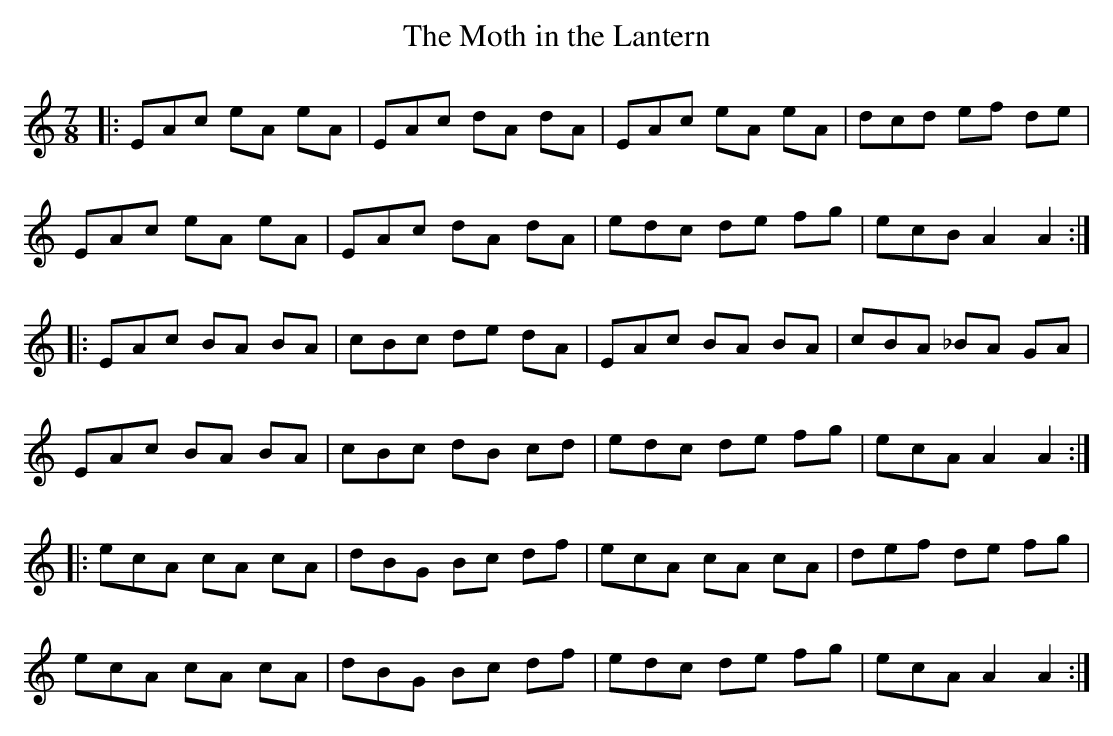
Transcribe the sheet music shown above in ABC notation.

X:1
T:The Moth in the Lantern
M:7/8
L:1/8
K:Amin
|: EAc eA eA | EAc dA dA | EAc eA eA | dcd ef de |
EAc eA eA | EAc dA dA | edc de fg | ecB A2 A2 ::
EAc BA BA | cBc de dA | EAc BA BA | cBA _BA GA |
EAc BA BA | cBc dB cd | edc de fg | ecA A2 A2 ::
ecA cA cA | dBG Bc df | ecA cA cA | def de fg |
ecA cA cA | dBG Bc df | edc de  fg | ecA A2 A2 :|
